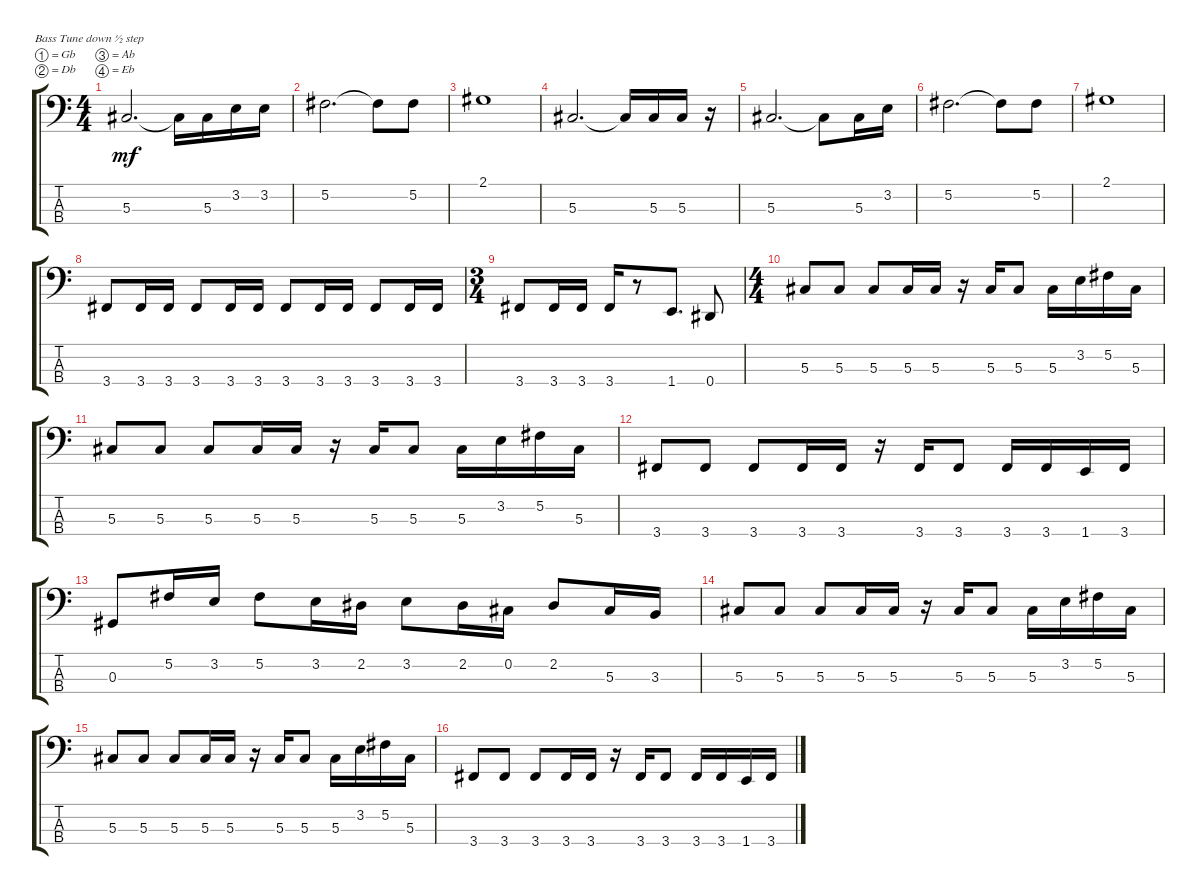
\defaultSystemsLayout 4
\bracketExtendMode groupsimilarinstruments
\singleTrackTrackNamePolicy hidden
\multiTrackTrackNamePolicy hidden
\firstSystemTrackNameOrientation horizontal
\otherSystemsTrackNameOrientation horizontal
\track ("Виталий Дубинин" "E-Bass") {instrument electricbassfinger}
\staff {score tabs}
\tuning (Gb2 Db2 Ab1 Eb1)
\ts (4 4)
\tempo (92 hide)
\clef f4
\scale
1.03909
\ks c
5.3.2{d dy mf} 5.3{t}.16 5.3.16 3.2.16 3.2.16 |
\scale
0.960908 5.2.2{d} 5.2{t}.8 5.2.8 |
\scale
1.03909 2.1.1 |
\scale
0.960908 5.3.2{d} 5.3{t}.16 5.3.16 5.3.16 r.16 |
\scale
1.03909 5.3.2{d} 5.3{t}.8 5.3.16 3.2.16 |
\scale
0.960908 5.2.2{d} 5.2{t}.8 5.2.8 |
\scale
1.03909 2.1.1 |
\tempo (92 hide)
\scale
0.960908 3.4.8 3.4.16 3.4.16 3.4.8 3.4.16 3.4.16 3.4.8 3.4.16 3.4.16 3.4.8 3.4.16 3.4.16 |
\ts (3 4)
\scale
1.03909 3.4.8 3.4.16 3.4.16 3.4.16 r.8 1.4.8{d} 0.4.8 |
\ts (4 4)
\tempo (100 hide)
\scale
0.960908 5.3.8 5.3.8 5.3.8 5.3.16 5.3.16 r.16 5.3.16 5.3.8 5.3.16 3.2.16 5.2.16 5.3.16 |
\scale
1.03909 5.3.8 5.3.8 5.3.8 5.3.16 5.3.16 r.16 5.3.16 5.3.8 5.3.16 3.2.16 5.2.16 5.3.16 |
\scale
0.960908 3.4.8 3.4.8 3.4.8 3.4.16 3.4.16 r.16 3.4.16 3.4.8 3.4.16 3.4.16 1.4.16 3.4.16 |
\scale
1.03909 0.3.8 5.2.16 3.2.16 5.2.8 3.2.16 2.2.16 3.2.8 2.2.16 0.2.16 2.2.8 5.3.16 3.3.16 |
\scale
0.960908 5.3.8 5.3.8 5.3.8 5.3.16 5.3.16 r.16 5.3.16 5.3.8 5.3.16 3.2.16 5.2.16 5.3.16 |
\scale
1.03909 5.3.8 5.3.8 5.3.8 5.3.16 5.3.16 r.16 5.3.16 5.3.8 5.3.16 3.2.16 5.2.16 5.3.16 |
\scale
0.960908 3.4.8 3.4.8 3.4.8 3.4.16 3.4.16 r.16 3.4.16 3.4.8 3.4.16 3.4.16 1.4.16 3.4.16
